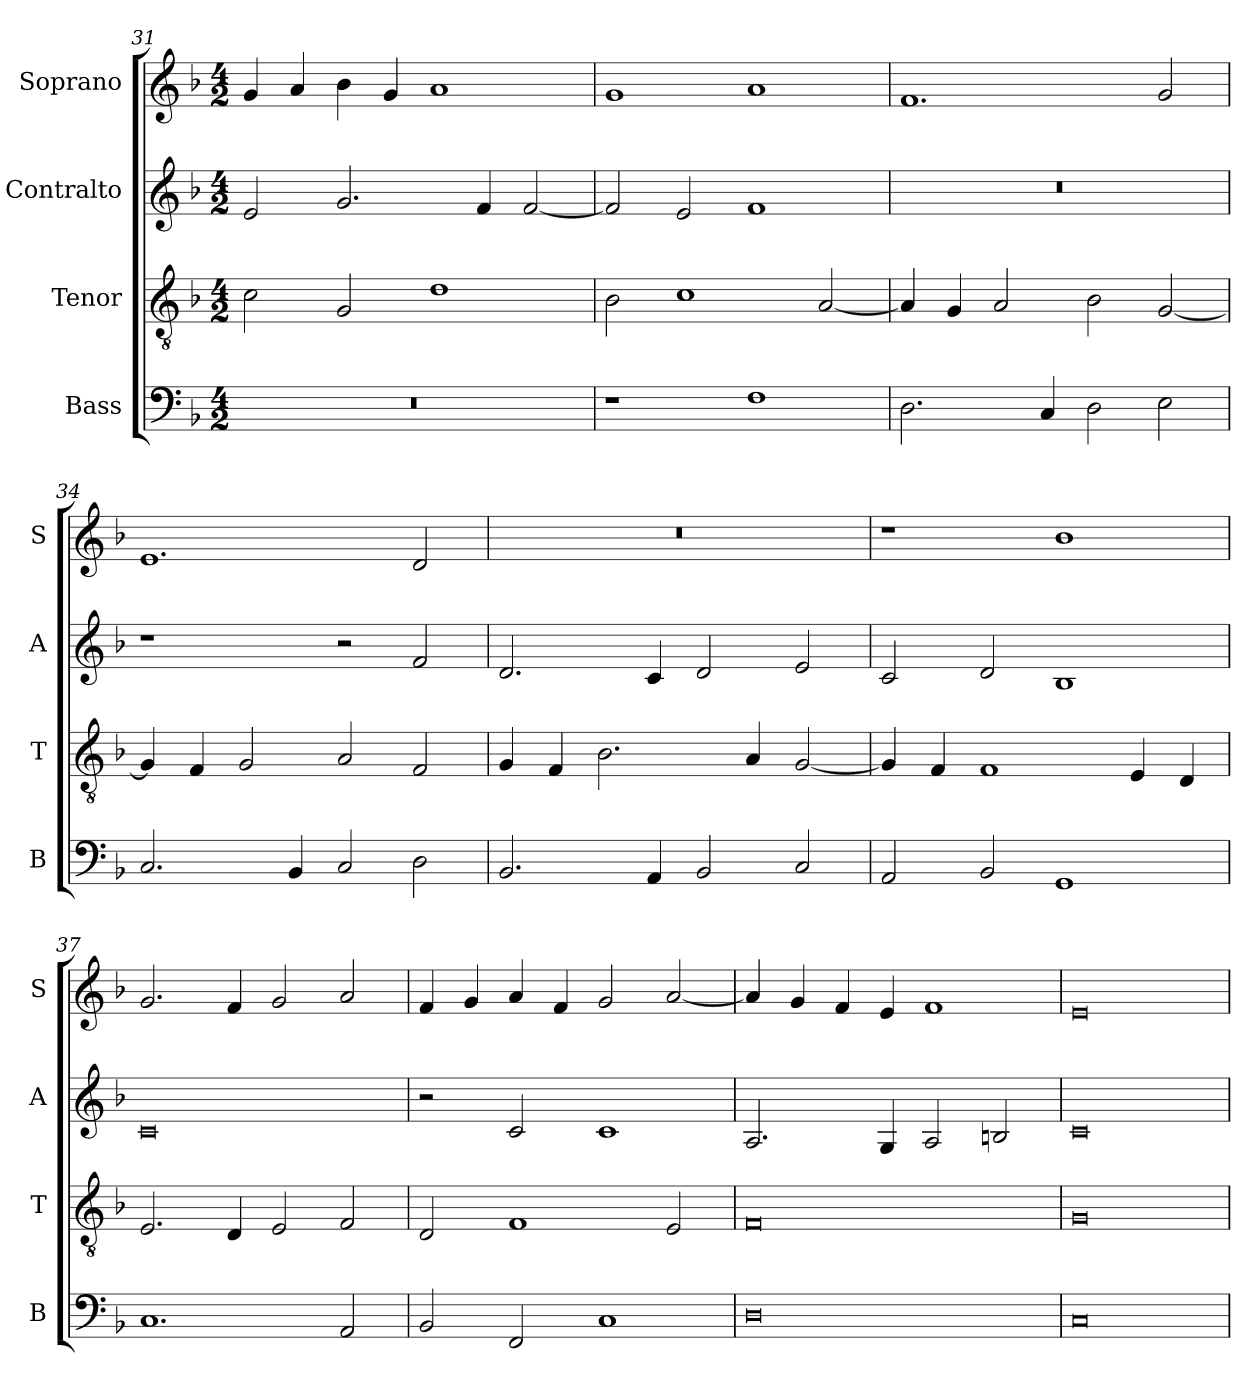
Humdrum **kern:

**kern	**kern	**kern	**kern
*part4	*part3	*part2	*part1
*staff4	*staff3	*staff2	*staff1
*I"Bass	*I"Tenor	*I"Contralto	*I"Soprano
*I'B	*I'T	*I'A	*I'S
*clefF4	*clefGv2	*clefG2	*clefG2
*k[b-]	*k[b-]	*k[b-]	*k[b-]
*F:ion	*F:ion	*F:ion	*F:ion
*M4/2	*M4/2	*M4/2	*M4/2
=31	=31	=31	=31
0r	2c	2e	4g
.	.	.	4a
.	2G	2.g	4b-
.	.	.	4g
.	1d	.	1a
.	.	4f	.
.	.	[2f	.
=32	=32	=32	=32
1r	2B-	2f]	1g
.	1c	2e	.
1F	.	1f	1a
.	[2A	.	.
=33	=33	=33	=33
2.D	4A]	0r	1.f
.	4G	.	.
.	2A	.	.
4C	.	.	.
2D	2B-	.	.
2E	[2G	.	2g
=34	=34	=34	=34
2.C	4G]	1r	1.e
.	4F	.	.
.	2G	.	.
4BB-	.	.	.
2C	2A	2r	.
2D	2F	2f	2d
=35	=35	=35	=35
2.BB-	4G	2.d	0r
.	4F	.	.
.	2.B-	.	.
4AA	.	4c	.
2BB-	.	2d	.
.	4A	.	.
2C	[2G	2e	.
=36	=36	=36	=36
2AA	4G]	2c	1r
.	4F	.	.
2BB-	1F	2d	.
1GG	.	1B-	1b-
.	4E	.	.
.	4D	.	.
=37	=37	=37	=37
1.C	2.E	0c	2.g
.	4D	.	4f
.	2E	.	2g
2AA	2F	.	2a
=38	=38	=38	=38
2BB-	2D	2r	4f
.	.	.	4g
2FF	1F	2c	4a
.	.	.	4f
1C	.	1c	2g
.	2E	.	[2a
=39	=39	=39	=39
0D	0F	2.A	4a]
.	.	.	4g
.	.	.	4f
.	.	4G	4e
.	.	2A	1f
.	.	2Bn	.
=40	=40	=40	=40
0C	0G	0c	0e
=	=	=	=
*-	*-	*-	*-
